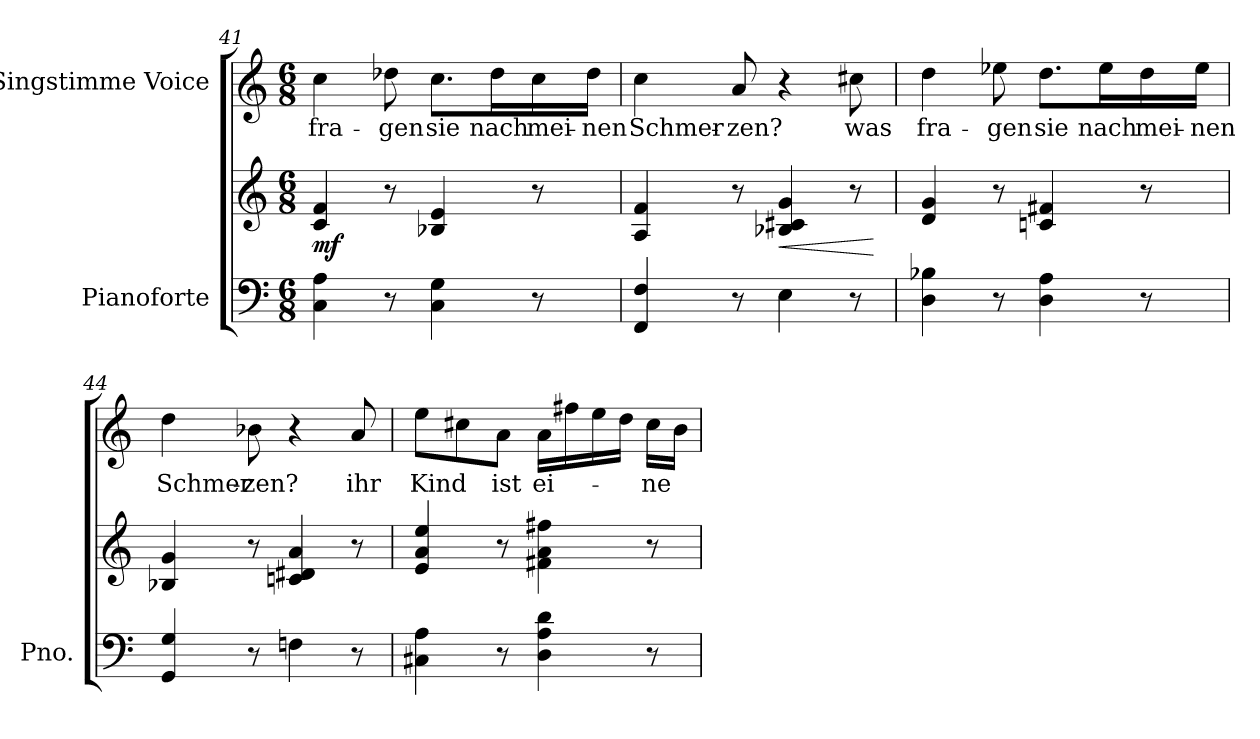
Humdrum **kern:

**kern	**kern	**dynam	**kern	**text
*part2	*part2	*part2	*part1	*part1
*staff3	*staff2	*staff2/3	*staff1	*staff1
*I"Pianoforte	*	*	*I"Singstimme Voice	*
*I'Pno.	*	*	*	*
*clefF4	*clefG2	*	*clefG2	*
*k[]	*k[]	*	*k[]	*
*M6/8	*M6/8	*	*M6/8	*
=41	=41	=41	=41	=41
!	!	!LO:DY:b	!	!LO:LY:b
4C\ 4A\	4c/ 4f/	mf	4cc\	fra-
!	!	!	!	!LO:LY:b
8r	8r	.	8dd-X\	-gen
!	!	!	!	!LO:LY:b
4C\ 4G\	4B-X/ 4e/	.	8.cc\L	sie
!	!	!	!	!LO:LY:b
.	.	.	16dd-\L	nach
!	!	!	!	!LO:LY:b
8r	8r	.	16cc\	mei-
!	!	!	!	!LO:LY:b
.	.	.	16dd-\JJ	-nen
=42	=42	=42	=42	=42
!	!	!	!	!LO:LY:b
4FF/ 4F/	4A/ 4f/	.	4cc\	Schmer-
!	!	!	!	!LO:LY:b
8r	8r	.	8a/	-zen?
!	!	!LO:HP:b	!	!
4E\	4B-X/ 4c#X/ 4g/	<	4r	.
!	!	!	!	!LO:LY:b
8r	8r	.	8cc#X\	was
.	.	[	.	.
=43	=43	=43	=43	=43
!	!	!	!	!LO:LY:b
4D\ 4B-X\	4d/ 4g/	.	4dd\	fra-
!	!	!	!	!LO:LY:b
8r	8r	.	8ee-X\	-gen
!	!	!	!	!LO:LY:b
4D\ 4A\	4cn/ 4f#X/	.	8.dd\L	sie
!	!	!	!	!LO:LY:b
.	.	.	16ee-\L	nach
!	!	!	!	!LO:LY:b
8r	8r	.	16dd\	mei-
!	!	!	!	!LO:LY:b
.	.	.	16ee-\JJ	-nen
=44	=44	=44	=44	=44
!	!	!	!	!LO:LY:b
4GG/ 4G/	4B-X/ 4g/	.	4dd\	Schmer-
!	!	!	!	!LO:LY:b
8r	8r	.	8b-X\	-zen?
4Fn\	4cn/ 4d#X/ 4a/	.	4r	.
!	!	!	!	!LO:LY:b
8r	8r	.	8a/	ihr
!!LO:LB:g=z
=45	=45	=45	=45	=45
!	!	!	!	!LO:LY:b
4C#X\ 4A\	4e/ 4a/ 4ee/	.	8ee\L	Kind
.	.	.	8cc#X\	.
!	!	!	!	!LO:LY:b
8r	8r	.	8a\J	ist
!	!	!	!	!LO:LY:b
4D\ 4A\ 4d\	4f#X\ 4a\ 4ff#X\	.	16a\LL	ei-
.	.	.	16ff#X\	.
.	.	.	16ee\	.
.	.	.	16dd\JJ	.
!	!	!	!	!LO:LY:b
8r	8r	.	16cc#\LL	-ne
.	.	.	16b\JJ	.
=	=	=	=	=
*-	*-	*-	*-	*-
